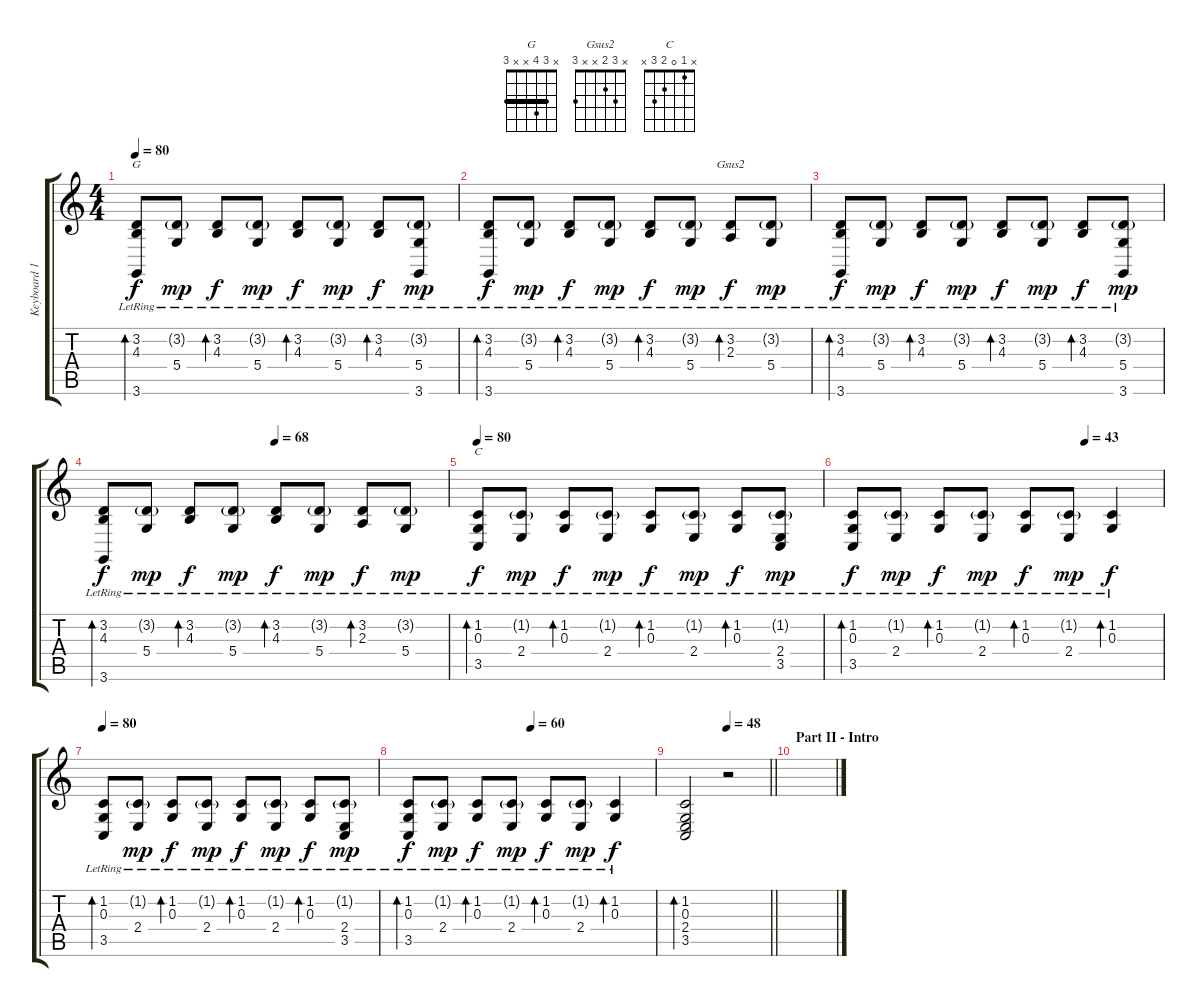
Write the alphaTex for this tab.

\track ("Keyboard 1" "Keyboard 1") {instrument harpsichord}
\staff {score tabs}
\tuning (E4 B3 G3 D3 A2 E2) {hide}
\chord ("G" x 3 4 x x 3) {barre 3}
\chord ("Gsus2" x 3 2 x x 3)
\chord ("C" x 1 0 2 3 x)
\ts (4 4)
\tempo 80
\clef g2
\ks c
(3.2{lr} 4.3{lr} 3.6).8{bd 120 ch "G" dy f} (3.2{g lr} 5.4{lr}).8{dy mp} (3.2{lr} 4.3{lr}).8{bd 120 dy f} (3.2{g lr} 5.4{lr}).8{dy mp} (3.2{lr} 4.3{lr}).8{bd 120 dy f} (3.2{g lr} 5.4{lr}).8{dy mp} (3.2{lr} 4.3{lr}).8{bd 120 dy f} (3.2{g lr} 5.4{lr} 3.6).8{dy mp} |
(3.2{lr} 4.3{lr} 3.6).8{bd 120 dy f} (3.2{g lr} 5.4{lr}).8{dy mp} (3.2{lr} 4.3{lr}).8{bd 120 dy f} (3.2{g lr} 5.4{lr}).8{dy mp} (3.2{lr} 4.3{lr}).8{bd 120 dy f} (3.2{g lr} 5.4{lr}).8{dy mp} (3.2{lr} 2.3{lr}).8{bd 120 ch "Gsus2" dy f} (3.2{g lr} 5.4{lr}).8{dy mp} |
(3.2{lr} 4.3{lr} 3.6).8{bd 120 dy f} (3.2{g lr} 5.4{lr}).8{dy mp} (3.2{lr} 4.3{lr}).8{bd 120 dy f} (3.2{g lr} 5.4{lr}).8{dy mp} (3.2{lr} 4.3{lr}).8{bd 120 dy f} (3.2{g lr} 5.4{lr}).8{dy mp} (3.2{lr} 4.3{lr}).8{bd 120 dy f} (3.2{g lr} 5.4{lr} 3.6).8{dy mp} |
\tempo (68 0.5)
(3.2{lr} 4.3{lr} 3.6).8{bd 120 dy f} (3.2{g lr} 5.4{lr}).8{dy mp} (3.2{lr} 4.3{lr}).8{bd 120 dy f} (3.2{g lr} 5.4{lr}).8{dy mp} (3.2{lr} 4.3{lr}).8{bd 120 dy f} (3.2{g lr} 5.4{lr}).8{dy mp} (3.2{lr} 2.3{lr}).8{bd 120 dy f} (3.2{g lr} 5.4{lr}).8{dy mp} |
\tempo 80
(1.2{lr} 0.3{lr} 3.5{lr}).8{bd 120 ch "C" dy f} (1.2{g lr} 2.4{lr}).8{dy mp} (1.2{lr} 0.3{lr}).8{bd 120 dy f} (1.2{g lr} 2.4{lr}).8{dy mp} (1.2{lr} 0.3{lr}).8{bd 120 dy f} (1.2{g lr} 2.4{lr}).8{dy mp} (1.2{lr} 0.3{lr}).8{bd 120 dy f} (1.2{g lr} 2.4{lr} 3.5).8{dy mp} |
\tempo (43 0.75)
(1.2{lr} 0.3{lr} 3.5{lr}).8{bd 120 dy f} (1.2{g lr} 2.4{lr}).8{dy mp} (1.2{lr} 0.3{lr}).8{bd 120 dy f} (1.2{g lr} 2.4{lr}).8{dy mp} (1.2{lr} 0.3{lr}).8{bd 120 dy f} (1.2{g lr} 2.4{lr}).8{dy mp} (1.2{lr} 0.3{lr}).4{bd 120 dy f} |
\tempo 80
(1.2{lr} 0.3{lr} 3.5{lr}).8{bd 120} (1.2{g lr} 2.4{lr}).8{dy mp} (1.2{lr} 0.3{lr}).8{bd 120 dy f} (1.2{g lr} 2.4{lr}).8{dy mp} (1.2{lr} 0.3{lr}).8{bd 120 dy f} (1.2{g lr} 2.4{lr}).8{dy mp} (1.2{lr} 0.3{lr}).8{bd 120 dy f} (1.2{g lr} 2.4{lr} 3.5).8{dy mp} |
\tempo (60 0.5)
(1.2{lr} 0.3{lr} 3.5{lr}).8{bd 120 dy f} (1.2{g lr} 2.4{lr}).8{dy mp} (1.2{lr} 0.3{lr}).8{bd 120 dy f} (1.2{g lr} 2.4{lr}).8{dy mp} (1.2{lr} 0.3{lr}).8{bd 120 dy f} (1.2{g lr} 2.4{lr}).8{dy mp} (1.2{lr} 0.3{lr}).4{bd 120 dy f} |
\tempo (48 0.5)
\barLineRight lightlight
(1.2 0.3 2.4 3.5).2{bd 240} r.2 |
\section ("" "Part II - Intro")
